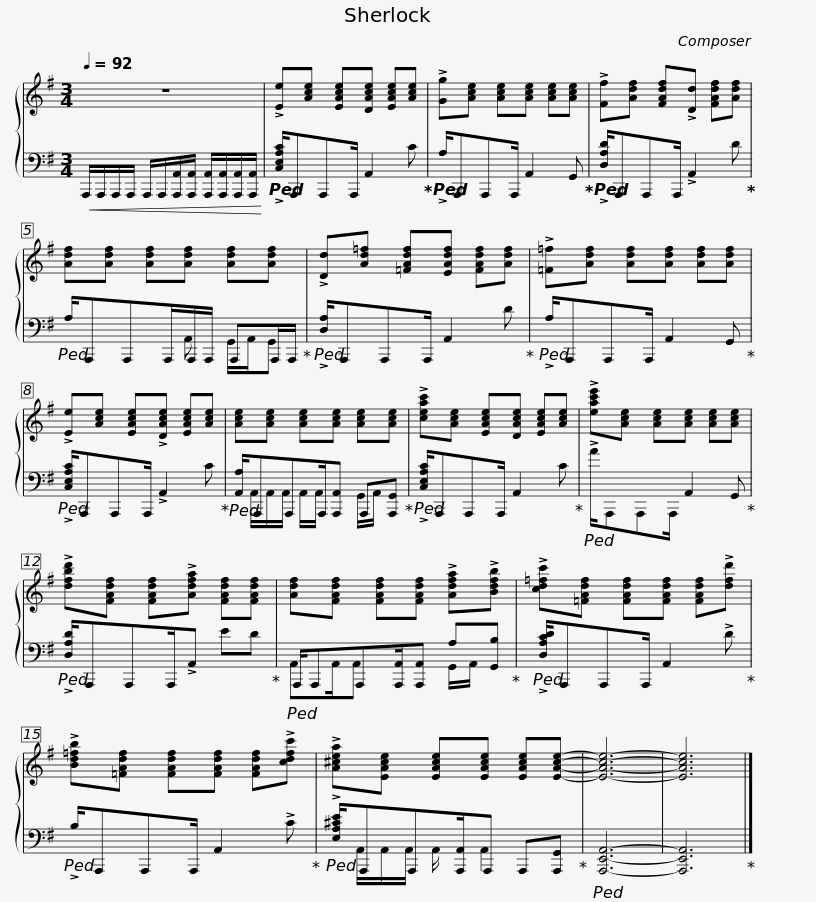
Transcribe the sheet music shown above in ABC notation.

X:1
%%score { 1 | ( 2 3 ) }
L:1/8
Q:1/4=92
M:3/4
I:linebreak $
K:G
V:1 treble
V:2 bass
V:3 bass
V:1
 z6 | !>![Ee][Ace] [EAce][DAce] [EAce][Ace] | !>![Gg][Ace] [Ace][Ace] [Ace][Ace] | !>![Ff][Adf] [FAdf]!>![Dd] [FAdf][Adf] |$ [Adf][Adf] [Adf][Adf] [Adf][Adf] | %5
 !>![Dd][Ad=f] [=FAdf][EAdf] [FAdf][Adf] | !>![=F=f][Adf] [Adf][Adf] [Adf][Adf] | !>![Ee][Ace] [EAce]!>![DAce] [EAce][Ace] |$ [Ace][Ace] [Ace][Ace] [Ace][Ace] | !>![ceac'][Ace] [EAce][DAce] [EAce][Ace] | %10
 !>![eac'e'][Ace] [Ace][Ace] [Ace][Ace] | !>![dfbd'][FAdf] [FAdf]!>![Adfa] [FAdf][FAdf] |$ [Adf][FAdf] [FAdf][FAdf] !>![Adfa]!>![Bdfb] | !>![cd=fc'][=FAdf] [FAdf][FAdf] [FAdf]!>![dfd'] | !>![Bd=fb][=FAdf] [FAdf][FAdf] [FAdf]!>![cdfc'] | %15
 !>![A^cea][EAce] [EAce][EAce] [EAce][EAce]- | [EAce]6- |$ [EAce]6 |] %18
V:2
!<(! A,,,/A,,,/A,,,/A,,,/ A,,,/A,,,/[A,,,A,,]/[A,,,A,,]/ [A,,,A,,]/[A,,,A,,]/[A,,,A,,]/[A,,,A,,]/!<)! |!ped! !>![C,E,A,C]/A,,,A,,,A,,,/ A,,2 C!ped-up! |!ped! !>!A,/A,,,A,,,A,,,/ A,,2 G,,!ped-up! |!ped! !>![D,A,D]/A,,,A,,,A,,,/ !>!A,,2 D!ped-up! |$!ped! A,/A,,,A,,,A,,,/A,,,/A,,,/ A,,,A,,,/A,,,/!ped-up! | %5
!ped! !>![D,A,]/A,,,A,,,A,,,/ A,,2 D!ped-up! |!ped! !>!A,/A,,,A,,,A,,,/ A,,2 G,,!ped-up! |!ped! !>![C,E,A,C]/A,,,A,,,A,,,/ !>!A,,2 C!ped-up! |$!ped! [A,,A,]/A,,,A,,,A,,,/[A,,,A,,] A,,,[A,,,G,,]!ped-up! |!ped! !>![C,E,A,C]/A,,,A,,,A,,,/ A,,2 C!ped-up! | %10
!ped! !>!A/A,,,A,,,A,,,/ A,,2 G,,!ped-up! |!ped! !>![D,A,D]/A,,,A,,,A,,,/!>!A,, ED!ped-up! |$!ped! A,,,/A,,,A,,,[A,,,A,,]/[A,,,A,,] A,[G,,B,]!ped-up! |!ped! !>![D,A,CD]/A,,,A,,,A,,,/ A,,2 !>!D!ped-up! |!ped! !>!B,/A,,,A,,,A,,,/ A,,2 !>!C!ped-up! | %15
!ped! !>![E,A,^CE]/A,,,A,,,[A,,,A,,]/A,,, A,,,[A,,,G,,]!ped-up! |!ped! [A,,,E,,A,,]6- |$ [A,,,E,,A,,]6!ped-up! |] %18
V:3
 x6 | x6 | x6 | x6 |$ x3 A,, G,,/A,,/G,, | %5
 x6 | x6 | x6 |$ x/ A,,/A,,/A,,/ A,,/A,,/ x G,,/A,,/ x | x6 | %10
 x6 | x6 |$ A,,A,,/A,, x3/2 G,,/A,,/ x | x6 | x6 | %15
 x/ A,,/A,,/A,,/ A,,/ x/ A,,2 x | x6 |$ x6 |] %18
